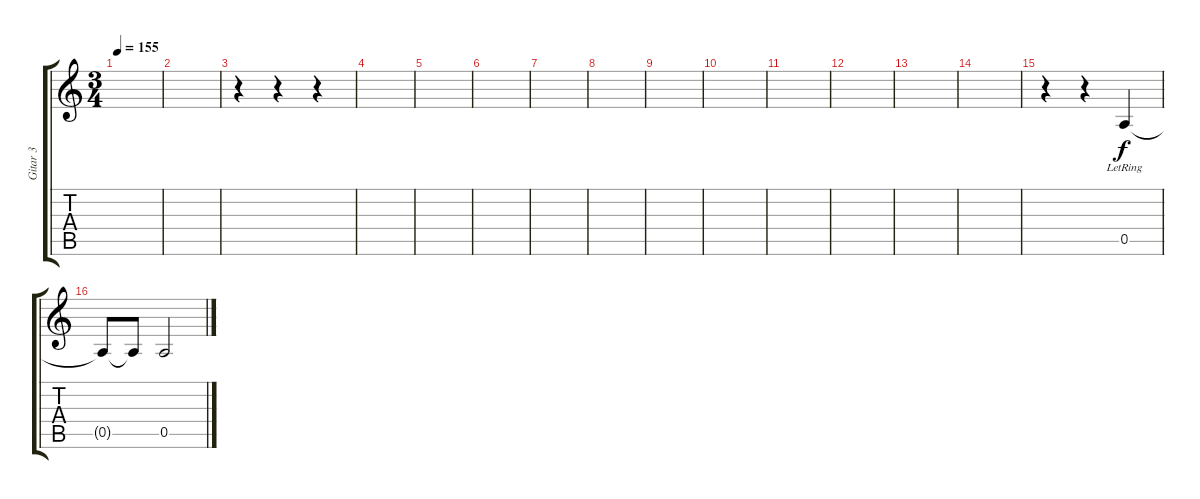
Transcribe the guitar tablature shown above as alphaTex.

\track ("Gitar 3" "Gitar 3") {instrument distortionguitar}
\staff {score tabs}
\tuning (E4 B3 G3 D3 A2 E2) {hide}
\ts (3 4)
\tempo 155
\clef g2
\ks c
|
|
r.4 r.4 r.4 |
|
|
|
|
|
|
|
|
|
|
|
r.4 r.4 0.5{lr}.4 |
0.5{t}.8 0.5{t}.8 0.5.2
